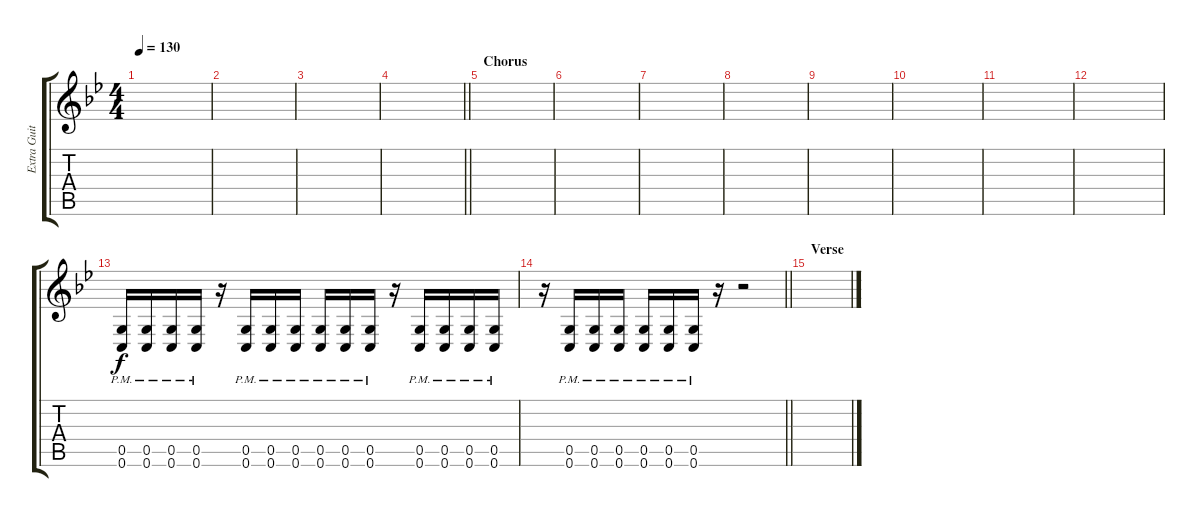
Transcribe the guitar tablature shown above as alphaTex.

\track ("Extra Guitar" "Extra Guit") {instrument distortionguitar}
\staff {score tabs}
\tuning (D4 A3 F3 C3 G2 C2) {hide}
\ts (4 4)
\tempo 130
\clef g2
\ks bb
|
|
|
\barLineRight lightlight
|
\section ("" "Chorus")
|
|
|
|
|
|
|
|
(0.5{pm} 0.6{pm}).16 (0.5{pm} 0.6{pm}).16 (0.5{pm} 0.6{pm}).16 (0.5{pm} 0.6{pm}).16 r.16 (0.5{pm} 0.6{pm}).16 (0.5{pm} 0.6{pm}).16 (0.5{pm} 0.6{pm}).16 (0.5{pm} 0.6{pm}).16 (0.5{pm} 0.6{pm}).16 (0.5{pm} 0.6{pm}).16 r.16 (0.5{pm} 0.6{pm}).16 (0.5{pm} 0.6{pm}).16 (0.5{pm} 0.6{pm}).16 (0.5{pm} 0.6{pm}).16 |
\barLineRight lightlight
r.16 (0.5{pm} 0.6{pm}).16 (0.5{pm} 0.6{pm}).16 (0.5{pm} 0.6{pm}).16 (0.5{pm} 0.6{pm}).16 (0.5{pm} 0.6{pm}).16 (0.5{pm} 0.6{pm}).16 r.16 r.2 |
\section ("" "Verse")
